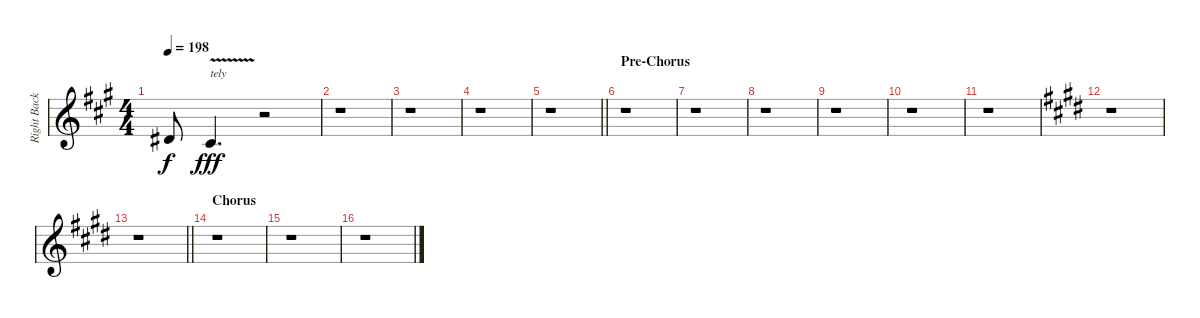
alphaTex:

\track ("Right Backup Vocals" "Right Back") {instrument lead6voice}
\staff {score}
\tuning (Eb4 Bb3 Gb3 Db3 Ab2 Db2) {hide}
\ts (4 4)
\tempo 198
\clef g2
\ks a
9.3{t}.8{dy f} 7.3{v}.4{d txt "tely" dy fff} r.2 |
r.1 |
r.1 |
r.1 |
\barLineRight lightlight
r.1 |
\section ("" "Pre-Chorus")
r.1 |
r.1 |
r.1 |
r.1 |
r.1 |
r.1 |
\ks e
r.1 |
\barLineRight lightlight
r.1 |
\section ("" "Chorus")
r.1 |
r.1 |
r.1
